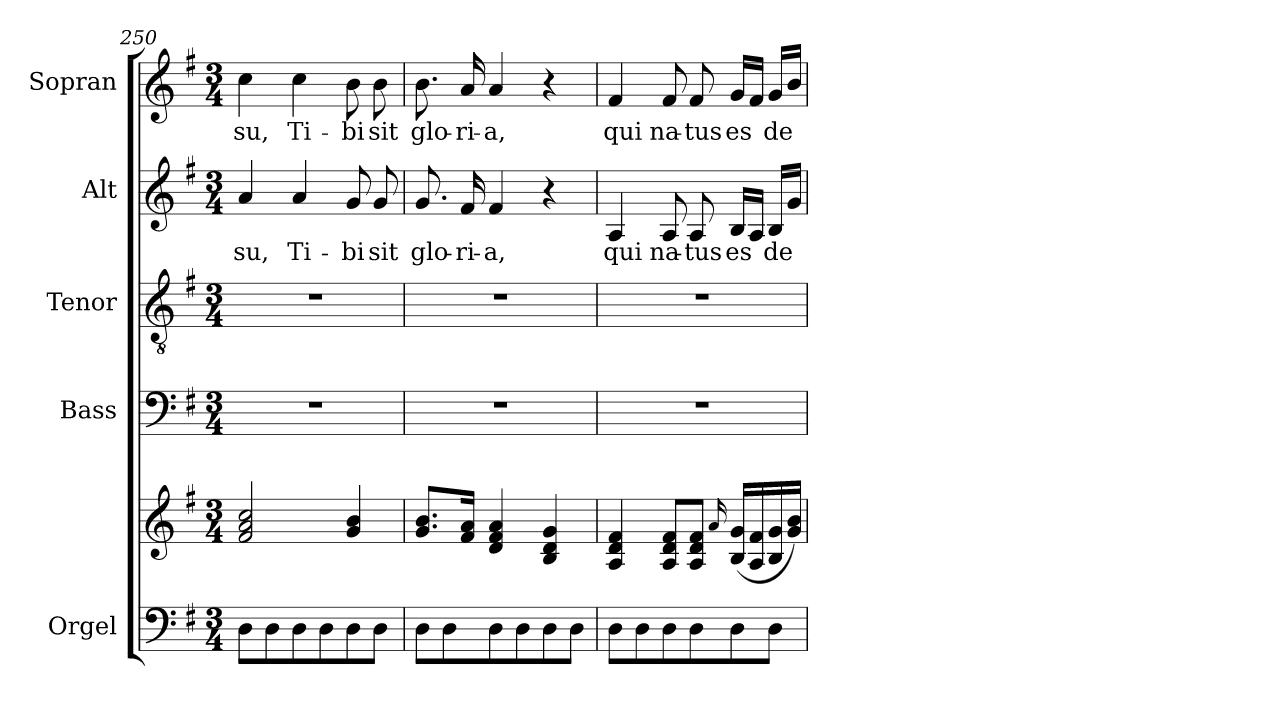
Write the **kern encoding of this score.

**kern	**kern	**kern	**kern	**kern	**text	**kern	**text
*part5	*part5	*part4	*part3	*part2	*part2	*part1	*part1
*staff6	*staff5	*staff4	*staff3	*staff2	*staff2	*staff1	*staff1
*I"Orgel	*	*I"Bass	*I"Tenor	*I"Alt	*	*I"Sopran	*
*I'Org.	*	*I'B.	*I'T.	*I'A.	*	*I'S.	*
*clefF4	*clefG2	*clefF4	*clefGv2	*clefG2	*	*clefG2	*
*k[f#]	*k[f#]	*k[f#]	*k[f#]	*k[f#]	*	*k[f#]	*
*G:	*G:	*G:	*G:	*G:	*	*G:	*
*M3/4	*M3/4	*M3/4	*M3/4	*M3/4	*	*M3/4	*
=250	=250	=250	=250	=250	=250	=250	=250
!	!	!	!	!	!LO:LY:b	!	!LO:LY:b
8D\L	2f#/ 2a/ 2cc/	2.r	2.r	4a/	-su,	4cc\	-su,
8D\	.	.	.	.	.	.	.
!	!	!	!	!	!LO:LY:b	!	!LO:LY:b
8D\	.	.	.	4a/	Ti-	4cc\	Ti-
8D\	.	.	.	.	.	.	.
!	!	!	!	!	!LO:LY:b	!	!LO:LY:b
8D\	4g/ 4b/	.	.	8g/	-bi	8b\	-bi
!	!	!	!	!	!LO:LY:b	!	!LO:LY:b
8D\J	.	.	.	8g/	sit	8b\	sit
=251	=251	=251	=251	=251	=251	=251	=251
!	!	!	!	!	!LO:LY:b	!	!LO:LY:b
8D\L	8.g/ 8.b/L	2.r	2.r	8.g/	glo-	8.b\	glo-
8D\	.	.	.	.	.	.	.
!	!	!	!	!	!LO:LY:b	!	!LO:LY:b
.	16f#/ 16a/Jk	.	.	16f#/	-ri-	16a/	-ri-
!	!	!	!	!	!LO:LY:b	!	!LO:LY:b
8D\	4d/ 4f#/ 4a/	.	.	4f#/	-a,	4a/	-a,
8D\	.	.	.	.	.	.	.
8D\	4B/ 4d/ 4g/	.	.	4r	.	4r	.
8D\J	.	.	.	.	.	.	.
=252	=252	=252	=252	=252	=252	=252	=252
!	!	!	!	!	!LO:LY:b	!	!LO:LY:b
8D\L	4A/ 4d/ 4f#/	2.r	2.r	4A/	qui	4f#/	qui
8D\	.	.	.	.	.	.	.
!	!	!	!	!	!LO:LY:b	!	!LO:LY:b
8D\	8A/ 8d/ 8f#/L	.	.	8A/	na-	8f#/	na-
!	!	!	!	!	!LO:LY:b	!	!LO:LY:b
8D\	8A/ 8d/ 8f#/J	.	.	8A/	-tus	8f#/	-tus
.	16qqa/	.	.	.	.	.	.
!	!	!	!	!	!LO:LY:b	!	!LO:LY:b
8D\	(<16B/ 16g/LL	.	.	16B/LL	es	16g/LL	es
.	16A/ 16f#/	.	.	16A/JJ	.	16f#/JJ	.
!	!	!	!	!	!LO:LY:b	!	!LO:LY:b
8D\J	16B/ 16g/	.	.	16B/LL	de	16g/LL	de
.	16g/ 16b/JJ)	.	.	16g/JJ	.	16b/JJ	.
=	=	=	=	=	=	=	=
*-	*-	*-	*-	*-	*-	*-	*-
